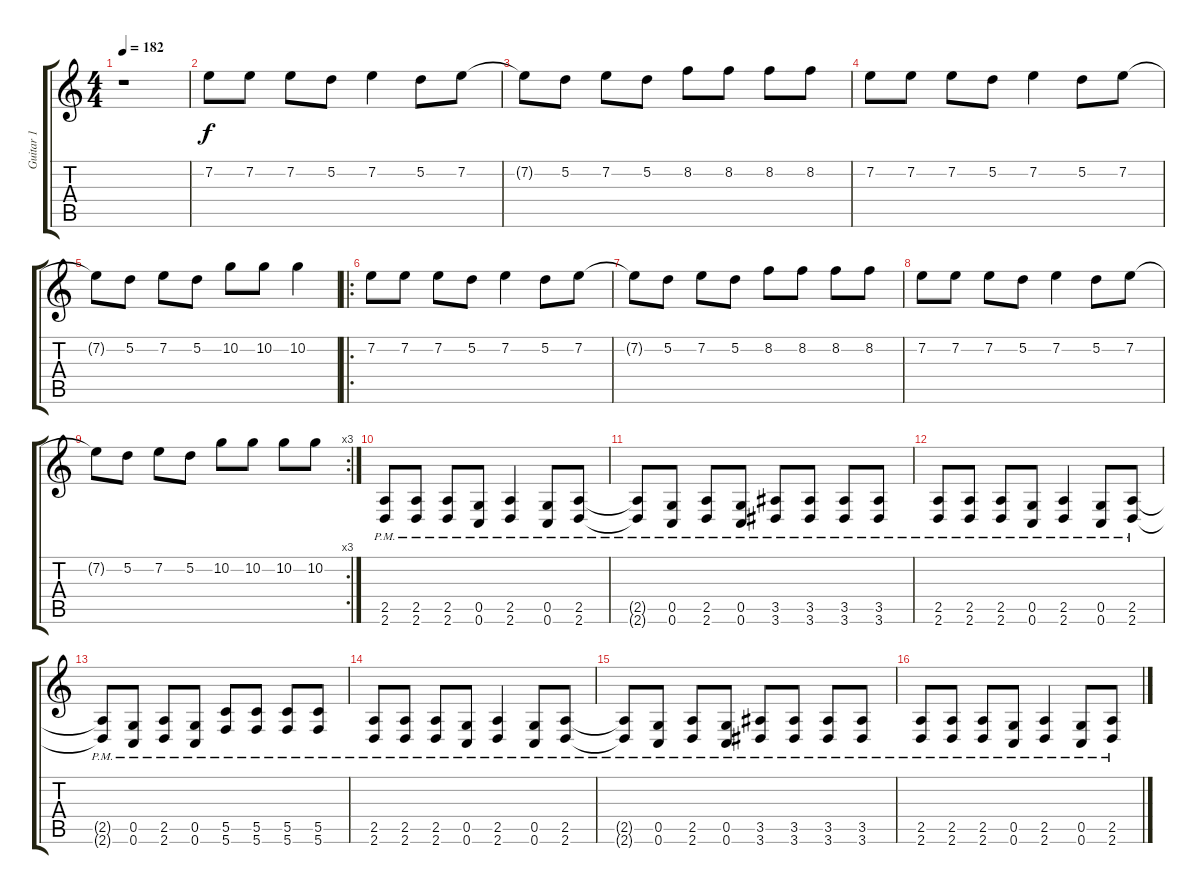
\track ("Guitar 1" "Guitar 1") {instrument distortionguitar}
\staff {score tabs}
\tuning (D4 A3 F3 C3 G2 C2) {hide}
\ts (4 4)
\tempo 182
\clef g2
\ks c
r.1{dy f} |
7.2.8 7.2.8 7.2.8 5.2.8 7.2.4 5.2.8 7.2.8 |
7.2{t}.8 5.2.8 7.2.8 5.2.8 8.2.8 8.2.8 8.2.8 8.2.8 |
7.2.8 7.2.8 7.2.8 5.2.8 7.2.4 5.2.8 7.2.8 |
7.2{t}.8 5.2.8 7.2.8 5.2.8 10.2.8 10.2.8 10.2.4 |
\ro
7.2.8 7.2.8 7.2.8 5.2.8 7.2.4 5.2.8 7.2.8 |
7.2{t}.8 5.2.8 7.2.8 5.2.8 8.2.8 8.2.8 8.2.8 8.2.8 |
7.2.8 7.2.8 7.2.8 5.2.8 7.2.4 5.2.8 7.2.8 |
\rc 3
7.2{t}.8 5.2.8 7.2.8 5.2.8 10.2.8 10.2.8 10.2.8 10.2.8 |
(2.5{pm} 2.6{pm}).8 (2.5{pm} 2.6{pm}).8 (2.5{pm} 2.6{pm}).8 (0.5{pm} 0.6{pm}).8 (2.5{pm} 2.6{pm}).4 (0.5{pm} 0.6{pm}).8 (2.5{pm} 2.6{pm}).8 |
(2.5{pm t} 2.6{pm t}).8 (0.5{pm} 0.6{pm}).8 (2.5{pm} 2.6{pm}).8 (0.5{pm} 0.6{pm}).8 (3.5{pm} 3.6{pm}).8 (3.5{pm} 3.6{pm}).8 (3.5{pm} 3.6{pm}).8 (3.5{pm} 3.6{pm}).8 |
(2.5{pm} 2.6{pm}).8 (2.5{pm} 2.6{pm}).8 (2.5{pm} 2.6{pm}).8 (0.5{pm} 0.6{pm}).8 (2.5{pm} 2.6{pm}).4 (0.5{pm} 0.6{pm}).8 (2.5{pm} 2.6{pm}).8 |
(2.5{pm t} 2.6{pm t}).8 (0.5{pm} 0.6{pm}).8 (2.5{pm} 2.6{pm}).8 (0.5{pm} 0.6{pm}).8 (5.5{pm} 5.6{pm}).8 (5.5{pm} 5.6{pm}).8 (5.5{pm} 5.6{pm}).8 (5.5{pm} 5.6{pm}).8 |
(2.5{pm} 2.6{pm}).8 (2.5{pm} 2.6{pm}).8 (2.5{pm} 2.6{pm}).8 (0.5{pm} 0.6{pm}).8 (2.5{pm} 2.6{pm}).4 (0.5{pm} 0.6{pm}).8 (2.5{pm} 2.6{pm}).8 |
(2.5{pm t} 2.6{pm t}).8 (0.5{pm} 0.6{pm}).8 (2.5{pm} 2.6{pm}).8 (0.5{pm} 0.6{pm}).8 (3.5{pm} 3.6{pm}).8 (3.5{pm} 3.6{pm}).8 (3.5{pm} 3.6{pm}).8 (3.5{pm} 3.6{pm}).8 |
(2.5{pm} 2.6{pm}).8 (2.5{pm} 2.6{pm}).8 (2.5{pm} 2.6{pm}).8 (0.5{pm} 0.6{pm}).8 (2.5{pm} 2.6{pm}).4 (0.5{pm} 0.6{pm}).8 (2.5{pm} 2.6{pm}).8
